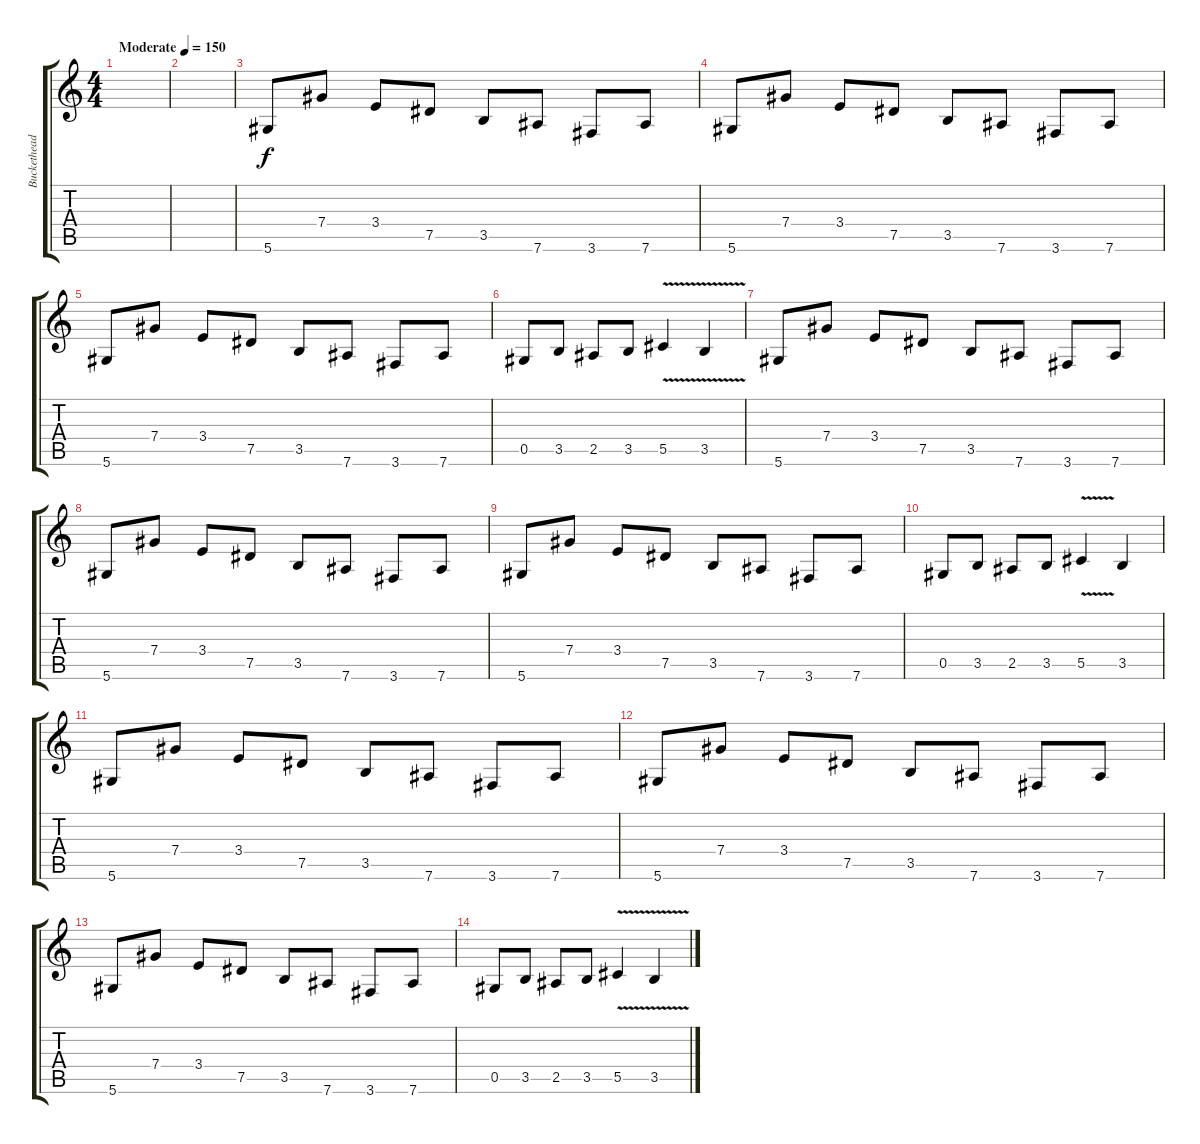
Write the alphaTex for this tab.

\track ("Buckethead" "Buckethead") {instrument distortionguitar}
\staff {score tabs}
\tuning (Eb4 Bb3 Gb3 Db3 Ab2 Eb2) {hide}
\ts (4 4)
\tempo (150 "Moderate")
\clef g2
\ks c
|
|
5.6.8 7.4.8 3.4.8 7.5.8 3.5.8 7.6.8 3.6.8 7.6.8 |
5.6.8 7.4.8 3.4.8 7.5.8 3.5.8 7.6.8 3.6.8 7.6.8 |
5.6.8 7.4.8 3.4.8 7.5.8 3.5.8 7.6.8 3.6.8 7.6.8 |
0.5.8 3.5.8 2.5.8 3.5.8 5.5{v}.4 3.5{v}.4 |
5.6.8 7.4.8 3.4.8 7.5.8 3.5.8 7.6.8 3.6.8 7.6.8 |
5.6.8 7.4.8 3.4.8 7.5.8 3.5.8 7.6.8 3.6.8 7.6.8 |
5.6.8 7.4.8 3.4.8 7.5.8 3.5.8 7.6.8 3.6.8 7.6.8 |
0.5.8 3.5.8 2.5.8 3.5.8 5.5{v}.4 3.5.4 |
5.6.8 7.4.8 3.4.8 7.5.8 3.5.8 7.6.8 3.6.8 7.6.8 |
5.6.8 7.4.8 3.4.8 7.5.8 3.5.8 7.6.8 3.6.8 7.6.8 |
5.6.8 7.4.8 3.4.8 7.5.8 3.5.8 7.6.8 3.6.8 7.6.8 |
0.5.8 3.5.8 2.5.8 3.5.8 5.5{v}.4 3.5{v}.4
